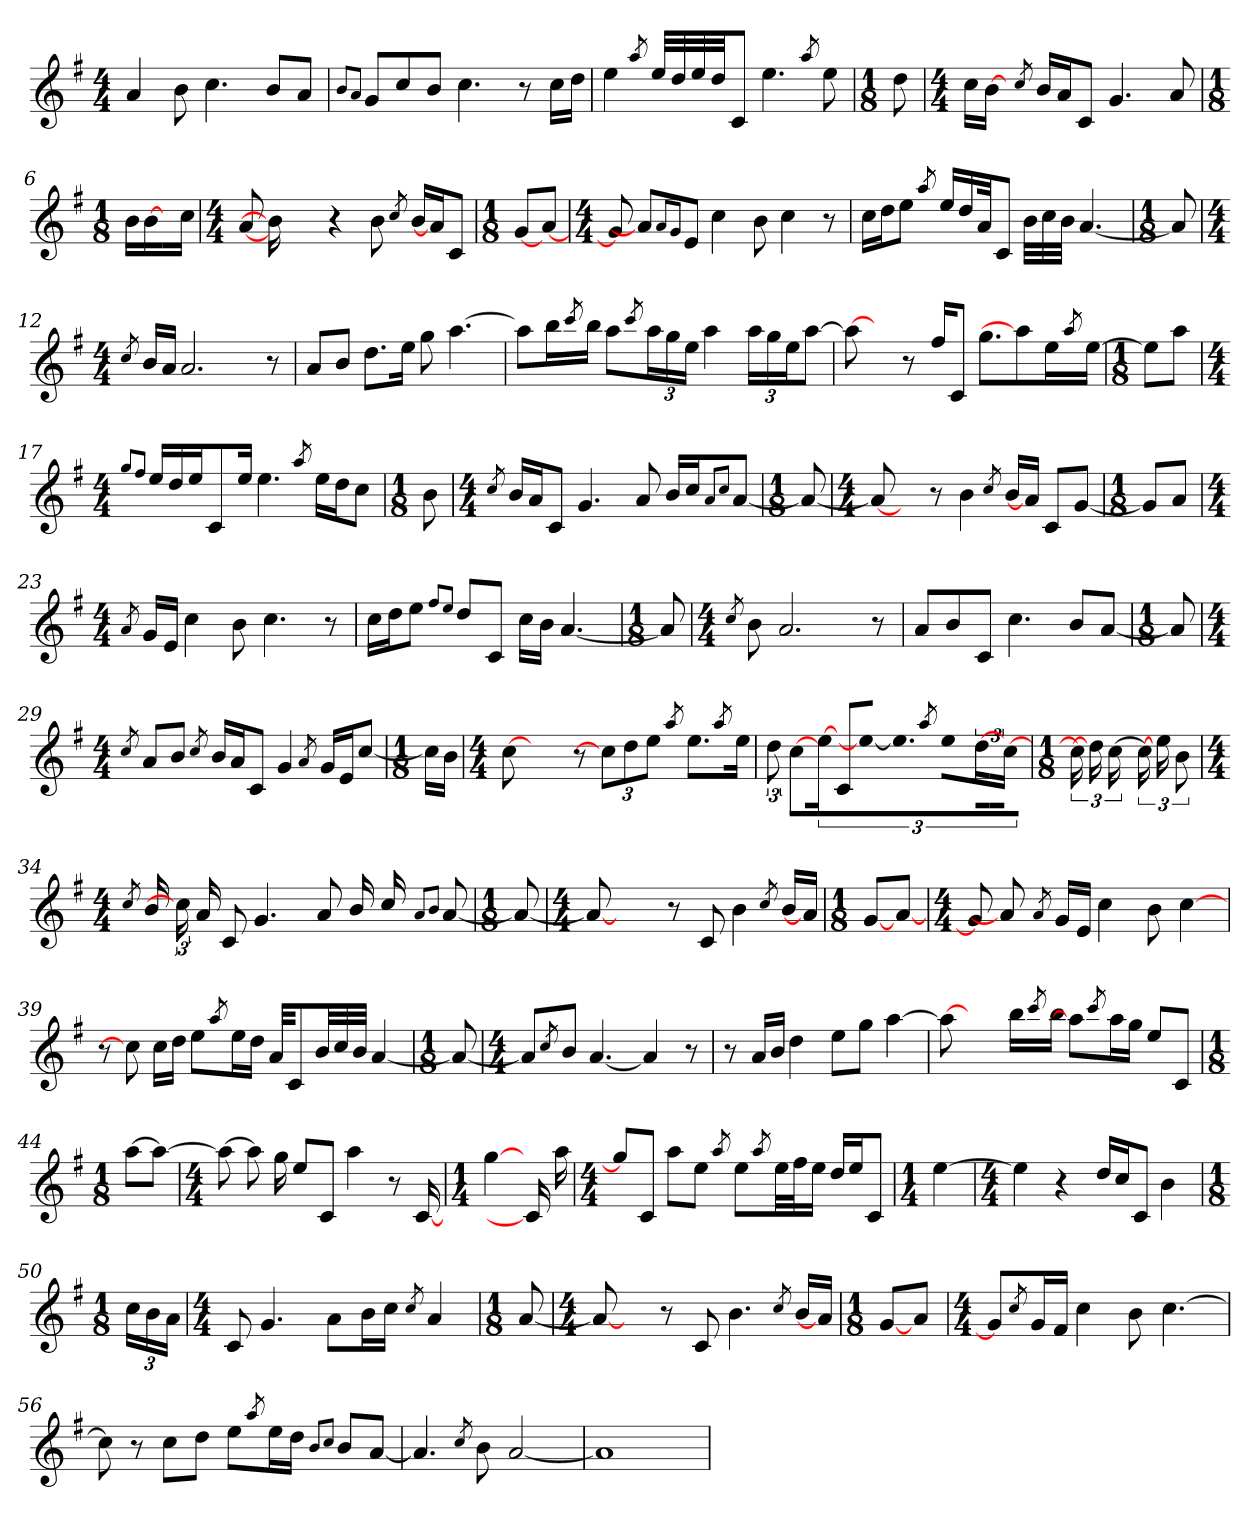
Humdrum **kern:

**kern
*part1
*staff1
*clefG2
*k[f#]
*M4/4
=1
4a/
8b\
4.cc\
8b/L
8a/J
=2
8qb/L
8qa/J
8g/L
8cc/
8b/J
4.cc\
8r
16cc\LL
16dd\JJ
=3
4ee\
8qaa/
32ee/LLL
32dd/
32ee/
32dd/JJ
8c/J
4.ee\
8qaa/
8ee\
=4
*M1/8
8dd\
=5
*M4/4
16cc\LL
[16b\JJ
8ryy
8qcc/
16b/LL]
16a/J
8c/J
4.g/
8a/
!!LO:LB:g=z
=6
*M1/8
16b\KL
[16b\
16ryy
16cc\Jk
=7
*M4/4
[8a/
16b\]
4ryy
4r
8b\
8qcc/
16b/LL
16a/J]
8c/J
=8
*M1/8
[8g/L
[8a/J
=9
*M4/4
8g/]
8a/L]
8qa/L
8qg/J
8e/J
4cc\
8b\
4cc\
8r
=10
16cc\LL
16dd\J
8ee\J
8qaa/
16ee/LL
16dd/
32a/JK
8c/J
32b\LLL
32cc\
32b\JJJ
[4.a/
!!LO:LB:g=z
=11
*M1/8
8a/]
=12
*M4/4
8qcc/
16b/LL
16a/JJ
2.a/
8r
=13
8a/L
8b/J
8.dd\L
16ee\Jk
8gg\
[4.aa\
=14
8aa\L]
16bb\L
8qccc/
16bb\JJ
8aa\L
8qccc/
24aa\L
24gg\
24ee\JJ
4aa\
24aa\LL
24gg\
24ee\J
[8aa\J
!!LO:LB:g=z
=15
8aa\_
8ryy
8r
16ff#/KL
8c/J
8.gg\L
8aa\]
16ee\L
8qaa/
[16ee\JJ
=16
*M1/8
8ee\L]
8aa\J
=17
*M4/4
8qgg/L
8qff#/J
16ee/LL
16dd/
16ee/J
8c/
16ee/Jk
4.ee\
8qaa/
16ee\LL
16dd\J
8cc\J
=18
*M1/8
8b\
=19
*M4/4
8qcc/
16b/LL
16a/J
8c/J
4.g/
8a/
16b/LL
16cc/J
8qa/L
8qcc/J
[8a/J
!!LO:LB:g=z
=20
*M1/8
8a/_
=21
*M4/4
8a/_
8ryy
8r
4b\
8qcc/
16b/LL
16a/JJ]
8c/L
[8g/J
=22
*M1/8
8g/L]
8a/J
=23
*M4/4
8qa/
16g/LL
16e/JJ
4cc\
8b\
4.cc\
8r
=24
16cc\LL
16dd\J
8ee\J
8qff#/L
8qee/J
8dd/L
8c/J
16cc\LL
16b\JJ
[4.a/
=25
*M1/8
8a/]
!!LO:LB:g=z
=26
*M4/4
8qcc/
8b\
2.a/
8r
=27
8a/L
8b/
8c/J
4.cc\
8b/L
[8a/J
=28
*M1/8
8a/]
=29
*M4/4
8qcc/
8a/L
8b/J
8qcc/
16b/LL
16a/J
8c/J
4g/
8qa/
16g/LL
16e/J
[8cc/J
=30
*M1/8
16cc\LL]
16b\JJ
=31
*M4/4
[8cc\
4ryy
8r
12cc\L]
12dd\
12ee\J
8qaa/
8.ee\L
8qaa/
16ee\Jk
!!LO:LB:g=z
=32
12dd\
[8cc\L
[24ee\Jk
12c/L
8ee/J_
4.ee\]
8qaa/
8ee\L
[24dd\
24ryy
24cc\Jk_
!LO:N:vis=128..
96ryy
=33
*M1/8
24cc\]
24dd\]
[24cc\L
24cc\L_
24ee\K
12b\J
!LO:N:vis=256..
192ryy
=34
*M4/4
8qcc/
16b/LL
24cc\L]
16a/J
8c/J
4.g/
8a/
16b/LL
16cc/J
8qa/L
8qb/J
[8a/J
=35
*M1/8
8a/_
!!LO:LB:g=z
=36
*M4/4
8a/_
4ryy
8r
8c/
4b\
8qcc/
16b/LL
16a/JJ]
=37
*M1/8
[8g/L
[8a/J
=38
*M4/4
8g/]
8a/]
8qa/
16g/LL
16e/JJ
4cc\
8b\
[4cc\
=39
8r
8cc\]
16cc\LL
16dd\JJ
8ee\L
8qaa/
16ee\L
16dd\JJ
32a/KKL
8c/
32b/LL
32cc/
32b/JJJ
[4a/
=40
*M1/8
8a/_
!!LO:LB:g=z
=41
*M4/4
8a/L]
8qcc/
8b/J
[4.a/
4a/]
8r
=42
8r
16a/LL
16b/JJ
4dd\
8ee\L
8gg\J
[4aa\
=43
8aa\_
4ryy
16bb\LL
8qccc/
16bb\JJ
8aa\L]
8qccc/
16aa\L
16gg\JJ
8ee/L
8c/J
=44
*M1/8
[8aa\L
8aa\J_
=45
*M4/4
8aa\_
8aa\]
16gg\
8ee/L
8c/J
4aa\
8r
[16c/
!!LO:LB:g=z
=46
*M1/4
[4gg\
16c/]
16aa\
=47
*M4/4
8gg/L]
8c/J
8aa\L
8ee\J
8qaa/
8ee\L
8qaa/
32ee\LL
32ff#\J
16ee\JJ
16dd/LL
16ee/J
8c/J
=48
*M1/4
[4ee\
=49
*M4/4
4ee\]
4r
16dd/LL
16cc/J
8c/J
4b\
=50
*M1/8
24cc\LL
24b\
24a\JJ
=51
*M4/4
8c/
4.g/
8a\L
16b\L
16cc\JJ
8qcc/
4a/
!!LO:PB:g=z
=52
*M1/8
[8a/
=53
*M4/4
8a/_
8ryy
8r
8c/
4.b\
8qcc/
16b/LL
16a/JJ]
=54
*M1/8
[8g/L
8a/J
=55
*M4/4
8g/L]
8qcc/
16g/L
16f#/JJ
4cc\
8b\
[4.cc\
=56
8cc\]
8r
8cc\L
8dd\J
8ee\L
8qaa/
16ee\L
16dd\JJ
8qb/L
8qcc/J
8b/L
[8a/J
=57
4.a/]
8qcc/
8b\
[2a/
!!LO:LB:g=z
=58
1a]
=
*-
